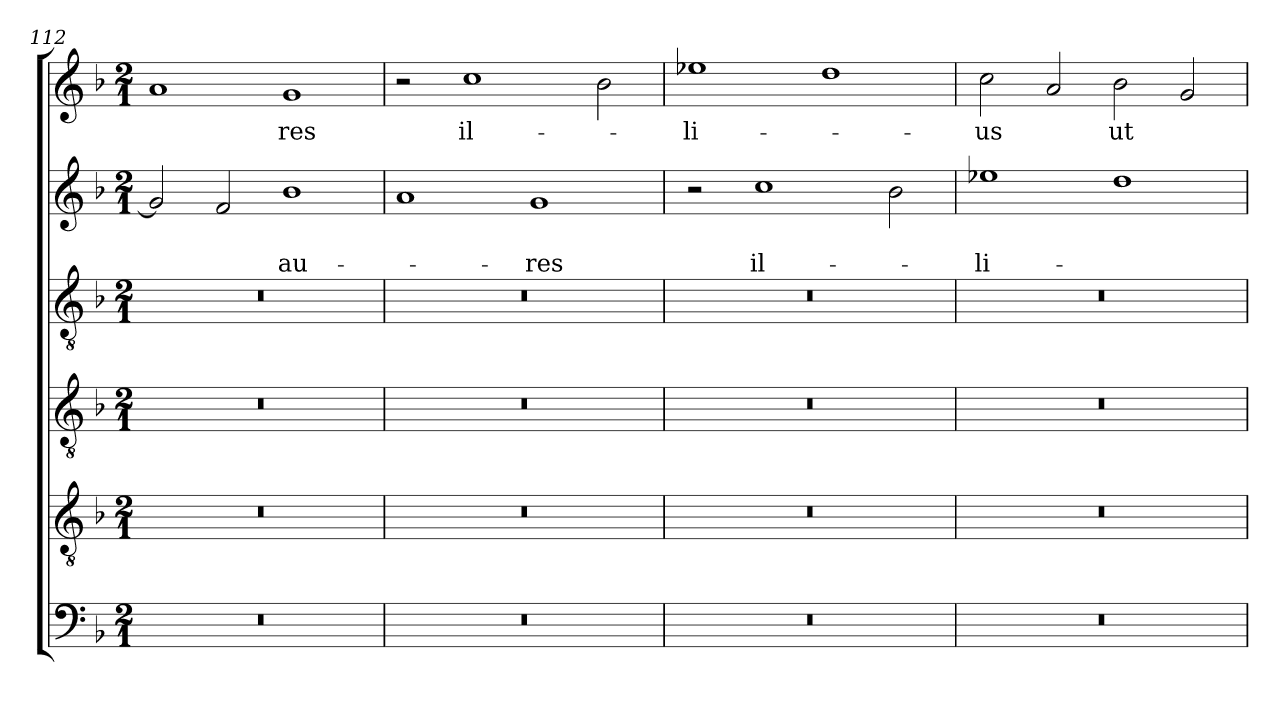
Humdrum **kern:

**kern	**kern	**kern	**kern	**kern	**text	**text	**kern	**text
*part6	*part5	*part4	*part3	*part2	*part2	*part2	*part1	*part1
*staff6	*staff5	*staff4	*staff3	*staff2	*staff2	*staff2	*staff1	*staff1
*clefF4	*clefGv2	*clefGv2	*clefGv2	*clefG2	*	*	*clefG2	*
*k[b-]	*k[b-]	*k[b-]	*k[b-]	*k[b-]	*	*	*k[b-]	*
*F:	*F:	*F:	*F:	*F:	*	*	*F:	*
*M2/1	*M2/1	*M2/1	*M2/1	*M2/1	*	*	*M2/1	*
=112	=112	=112	=112	=112	=112	=112	=112	=112
0r	0r	0r	0r	2g/]	.	.	1a	.
.	.	.	.	2f/	.	.	.	.
!	!	!	!	!	!	!LO:LY:b	!	!LO:LY:b
.	.	.	.	1b-	.	au-	1g	-res
=113	=113	=113	=113	=113	=113	=113	=113	=113
0r	0r	0r	0r	1a	.	.	2r	.
!	!	!	!	!	!	!	!	!LO:LY:b
.	.	.	.	.	.	.	1cc	il-
!	!	!	!	!	!	!LO:LY:b	!	!
.	.	.	.	1g	.	-res	.	.
.	.	.	.	.	.	.	2b-\	.
=114	=114	=114	=114	=114	=114	=114	=114	=114
!	!	!	!	!	!	!	!	!LO:LY:b
0r	0r	0r	0r	2r	.	.	1ee-X	-li-
!	!	!	!	!	!	!LO:LY:b	!	!
.	.	.	.	1cc	.	il-	.	.
.	.	.	.	.	.	.	1dd	.
.	.	.	.	2b-\	.	.	.	.
!!LO:LB:g=z
=115	=115	=115	=115	=115	=115	=115	=115	=115
!	!	!	!	!	!	!LO:LY:b	!	!LO:LY:b
0r	0r	0r	0r	1ee-X	.	-li-	2cc\	-us
.	.	.	.	.	.	.	2a/	.
!	!	!	!	!	!	!	!	!LO:LY:b
.	.	.	.	1dd	.	.	2b-\	ut
.	.	.	.	.	.	.	2g/	.
=	=	=	=	=	=	=	=	=
*-	*-	*-	*-	*-	*-	*-	*-	*-
